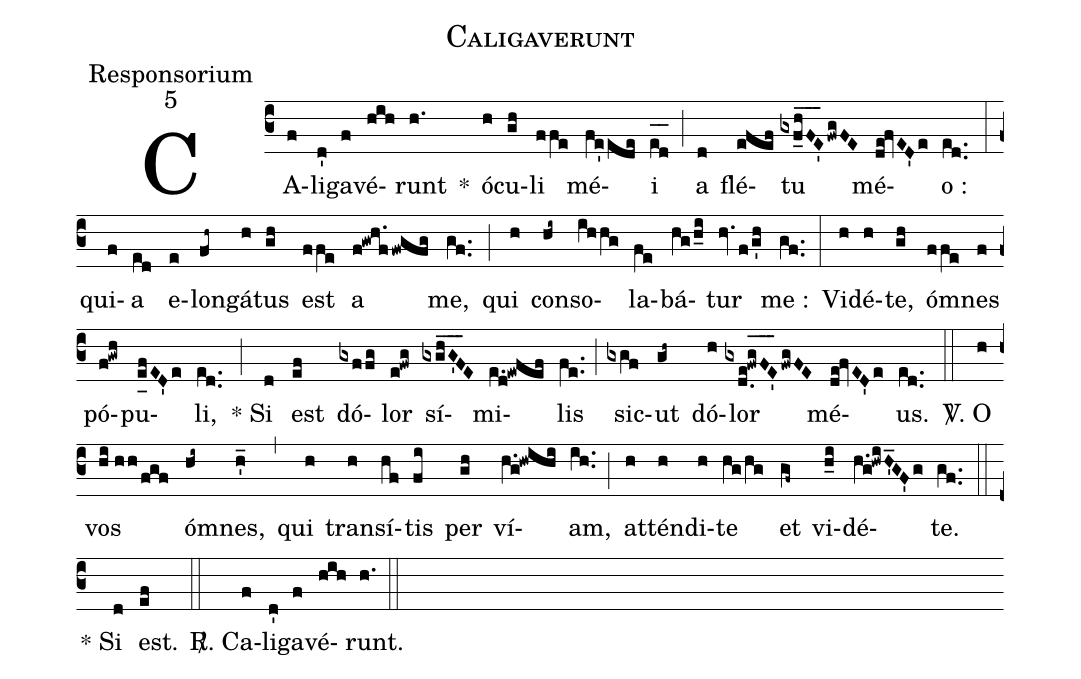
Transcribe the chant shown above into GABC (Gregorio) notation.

name:Caligaverunt;
office-part:Responsorium;
mode:5;
%%
(c3) CA(f)li(d')ga(f)vé(hih)runt(h.) *() ó(h)cu(gh)li(ffe) mé(fe'ede)i(e_[oh:h]d_[oh:h]) (;) a(d) flé(efef)tu(gxf_0hF__E'_3/fwgFE) mé(de!fvED'e)o :(ed..) (:) qui(f)a(ed) e(e)lon(fh~)gá(h)tus(gh) est(ffe) a(f!gwh.f/fwgfg) me,(gf..) (;) qui(h) con(hi~)so(ihhg)la(fe)bá(hg/h_i)tur(hv.f/g'h) me :(gf..) (:) Vi(h)dé(h)te,(gh) ó(ffe)mnes(f) pó(f!gwh)pu(e_[uh:l]fED'e)li,(ed..) (;) * Si(d) est(ef) dó(gxffg)lor(e!fwg) sí(gxgh_G'_F_3E)mi(e.d!ewfef)lis(fe..) (;) sic(gxgf)ut(gh~) dó(h)lor(gxd.e!fwg_[oh:h]F_[oh:h]E'_3[oh:h]/fwgFE) mé(de!fvED'e)us.(ed..) (::) <sp>V/</sp>. O(h) vos(hi//hh/fgf) ó(hi~)mnes,(h'_) (,) qui(h) tran(h)sí(hf)tis(fi) per(gh) ví(h.g!hwihi)am,(ih..) (;) at(h)tén(h)di(h)te(hg/hg) et(gf~) vi(h_i)dé(h.g!hwiH'_GF'g)te.(gf..) (::) * Si(d) est.(ef) (::) <sp>R/</sp>. Ca(f)li(d')ga(f)vé(hih)runt.(h.) (::)
